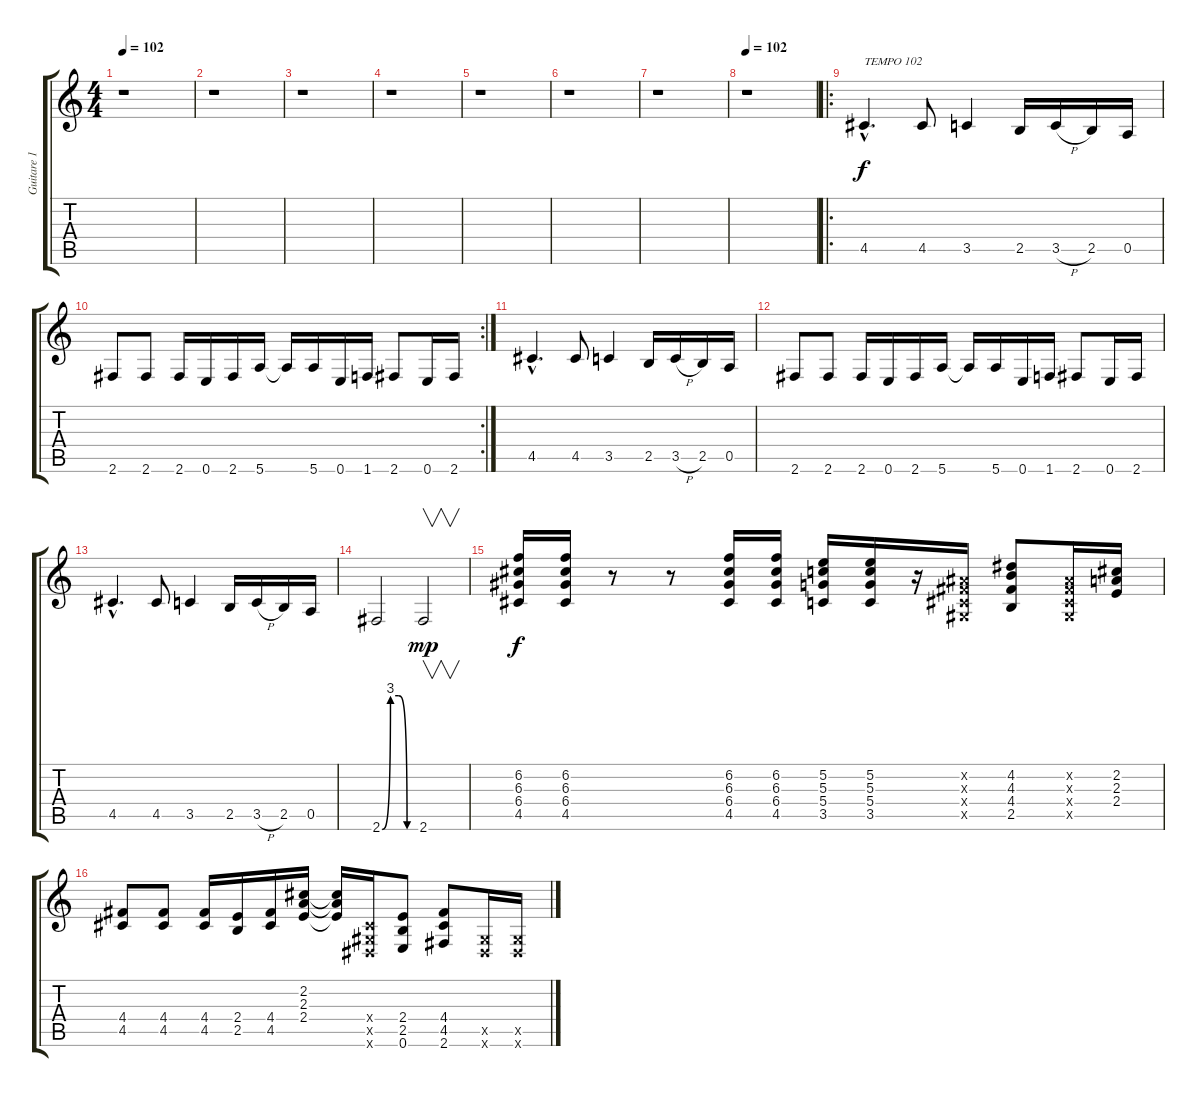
\track ("Guitare 1" "Guitare 1") {instrument distortionguitar}
\staff {score tabs}
\tuning (E4 B3 G3 D3 A2 E2) {hide}
\ts (4 4)
\tempo 102
\tempo 72
\tempo 102
\clef g2
\ks c
r.1{dy f instrument distortionguitar} |
r.1 |
r.1 |
r.1 |
r.1 |
r.1 |
r.1 |
\tempo 102
r.1 |
\ro
4.5{hac}.4{d txt "TEMPO 102"} 4.5.8 3.5.4 2.5.16 3.5{h}.16 2.5.16 0.5.16 |
\rc 2
2.6.8 2.6.8 2.6.16 0.6.16 2.6.16 5.6.16 5.6{t}.16 5.6.16 0.6.16 1.6.16 2.6.8 0.6.16 2.6.16 |
4.5{hac}.4{d} 4.5.8 3.5.4 2.5.16 3.5{h}.16 2.5.16 0.5.16 |
2.6.8 2.6.8 2.6.16 0.6.16 2.6.16 5.6.16 5.6{t}.16 5.6.16 0.6.16 1.6.16 2.6.8 0.6.16 2.6.16 |
4.5{hac}.4{d} 4.5.8 3.5.4 2.5.16 3.5{h}.16 2.5.16 0.5.16 |
2.6{be (custom 0 0 15 12 30 12 45 0 60 0)}.2 2.6.2{v dy mp} |
(6.2 6.3 6.4 4.5).16{dy f} (6.2 6.3 6.4 4.5).16 r.8 r.8 (6.2 6.3 6.4 4.5).16 (6.2 6.3 6.4 4.5).16 (5.2 5.3 5.4 3.5).16 (5.2 5.3 5.4 3.5).16 r.16 (-1.2{x} -1.3{x} -1.4{x} -1.5{x}).16 (4.2 4.3 4.4 2.5).8 (-1.2{x} -1.3{x} -1.4{x} -1.5{x}).16 (2.2 2.3 2.4).16 |
(4.4 4.5).8 (4.4 4.5).8 (4.4 4.5).16 (2.4 2.5).16 (4.4 4.5).16 (2.2 2.3 2.4).16 (2.2{t} 2.3{t} 2.4{t}).16 (-1.4{x} -1.5{x} -1.6{x}).16 (2.4 2.5 0.6).8 (4.4 4.5 2.6).8 (-1.5{x} -1.6{x}).16 (-1.5{x} -1.6{x}).16
